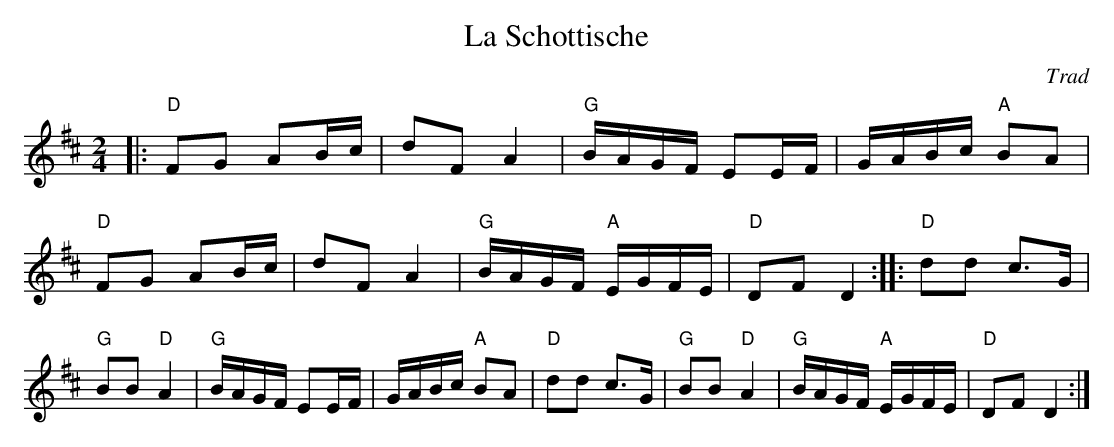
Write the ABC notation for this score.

X:1
T:Schottische, La
C:Trad
E:14
M:2/4
L:1/16
K:D
|:"D"F2G2 A2Bc|d2F2 A4|"G"BAGF E2EF|GABc "A"B2A2|\
"D"F2G2 A2Bc|d2F2 A4|"G"BAGF "A"EGFE|"D"D2F2 D4::\
"D"d2d2 c3G|"G"B2B2 "D"A4|"G"BAGF E2EF|GABc "A"B2A2|\
"D"d2d2 c3G|"G"B2B2 "D"A4|"G"BAGF "A"EGFE|"D"D2F2 D4:|**
